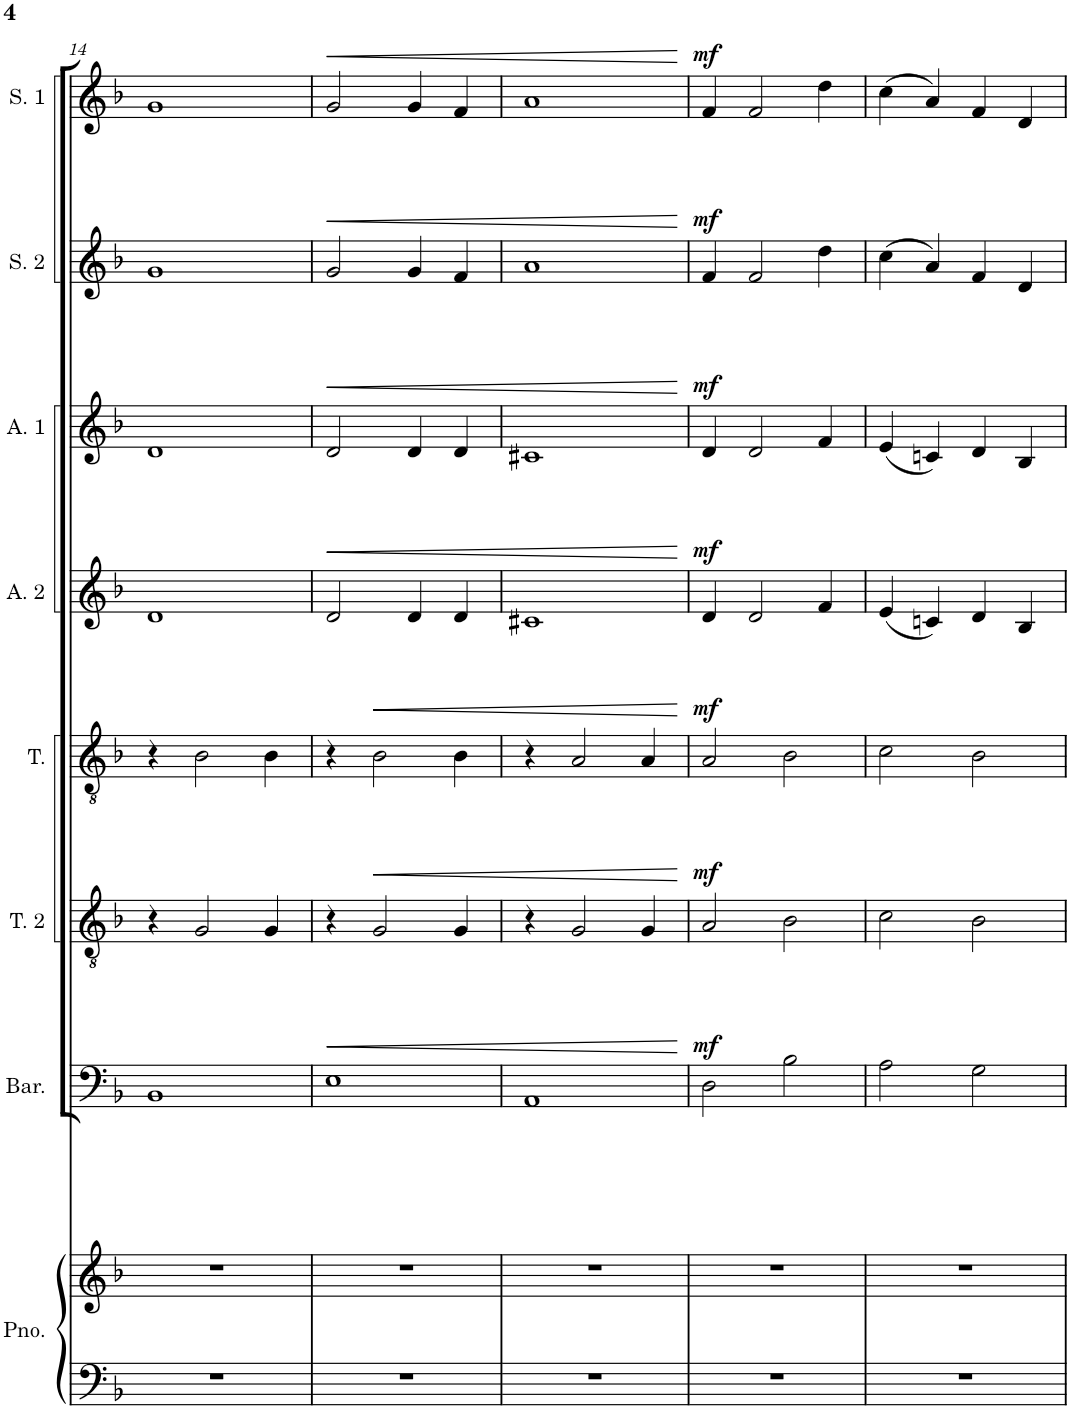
**kern	**kern	**kern	**dynam	**kern	**dynam	**kern	**dynam	**kern	**dynam	**kern	**dynam	**kern	**dynam	**kern	**dynam
*part8	*part8	*part7	*part7	*part6	*part6	*part5	*part5	*part4	*part4	*part3	*part3	*part2	*part2	*part1	*part1
*staff9	*staff8	*staff7	*staff7	*staff6	*staff6	*staff5	*staff5	*staff4	*staff4	*staff3	*staff3	*staff2	*staff2	*staff1	*staff1
*I"Piano	*	*I"Baritone	*	*I"Tenor 2	*	*I"Tenor	*	*I"Alto 2	*	*I"Alto 1	*	*I"Soprano 2	*	*I"Soprano 1	*
*I'Pno.	*	*I'Bar.	*	*I'T. 2	*	*I'T.	*	*I'A. 2	*	*I'A. 1	*	*I'S. 2	*	*I'S. 1	*
!!LO:PB:g=z
*clefF4	*clefG2	*clefF4	*	*clefGv2	*	*clefGv2	*	*clefG2	*	*clefG2	*	*clefG2	*	*clefG2	*
*k[b-]	*k[b-]	*k[b-]	*	*k[b-]	*	*k[b-]	*	*k[b-]	*	*k[b-]	*	*k[b-]	*	*k[b-]	*
*M4/4	*M4/4	*M4/4	*	*M4/4	*	*M4/4	*	*M4/4	*	*M4/4	*	*M4/4	*	*M4/4	*
=14	=14	=14	=14	=14	=14	=14	=14	=14	=14	=14	=14	=14	=14	=14	=14
1r	1r	1BB-	.	4r	.	4r	.	1d	.	1d	.	1g	.	1g	.
.	.	.	.	2G/	.	2B-\	.	.	.	.	.	.	.	.	.
.	.	.	.	4G/	.	4B-\	.	.	.	.	.	.	.	.	.
=15	=15	=15	=15	=15	=15	=15	=15	=15	=15	=15	=15	=15	=15	=15	=15
!	!	!	!LO:HP:b	!	!	!	!	!	!LO:HP:b	!	!LO:HP:b	!	!LO:HP:b	!	!LO:HP:b
1r	1r	1E	<	4r	.	4r	.	2d/	<	2d/	<	2g/	<	2g/	<
!	!	!	!	!	!LO:HP:b	!	!LO:HP:b	!	!	!	!	!	!	!	!
.	.	.	.	2G/	<	2B-\	<	.	.	.	.	.	.	.	.
.	.	.	.	.	.	.	.	4d/	.	4d/	.	4g/	.	4g/	.
.	.	.	.	4G/	.	4B-\	.	4d/	.	4d/	.	4f/	.	4f/	.
=16	=16	=16	=16	=16	=16	=16	=16	=16	=16	=16	=16	=16	=16	=16	=16
1r	1r	1AA	.	4r	.	4r	.	1c#X	.	1c#X	.	1a	.	1a	.
.	.	.	.	2G/	.	2A/	.	.	.	.	.	.	.	.	.
.	.	.	.	4G/	.	4A/	.	.	.	.	.	.	.	.	.
.	.	.	[	.	[	.	[	.	[	.	[	.	[	.	[
=17	=17	=17	=17	=17	=17	=17	=17	=17	=17	=17	=17	=17	=17	=17	=17
!	!	!	!LO:DY:a	!	!LO:DY:a	!	!LO:DY:a	!	!LO:DY:a	!	!LO:DY:a	!	!LO:DY:a	!	!LO:DY:a
1r	1r	2D\	mf	2A/	mf	2A/	mf	4d/	mf	4d/	mf	4f/	mf	4f/	mf
.	.	.	.	.	.	.	.	2d/	.	2d/	.	2f/	.	2f/	.
.	.	2B-\	.	2B-\	.	2B-\	.	.	.	.	.	.	.	.	.
.	.	.	.	.	.	.	.	4f/	.	4f/	.	4dd\	.	4dd\	.
=18	=18	=18	=18	=18	=18	=18	=18	=18	=18	=18	=18	=18	=18	=18	=18
1r	1r	2A\	.	2c\	.	2c\	.	(4e/	.	(4e/	.	(4cc\	.	(4cc\	.
.	.	.	.	.	.	.	.	4cn/)	.	4cn/)	.	4a/)	.	4a/)	.
.	.	2G\	.	2B-\	.	2B-\	.	4d/	.	4d/	.	4f/	.	4f/	.
.	.	.	.	.	.	.	.	4B-/	.	4B-/	.	4d/	.	4d/	.
=	=	=	=	=	=	=	=	=	=	=	=	=	=	=	=
*-	*-	*-	*-	*-	*-	*-	*-	*-	*-	*-	*-	*-	*-	*-	*-
